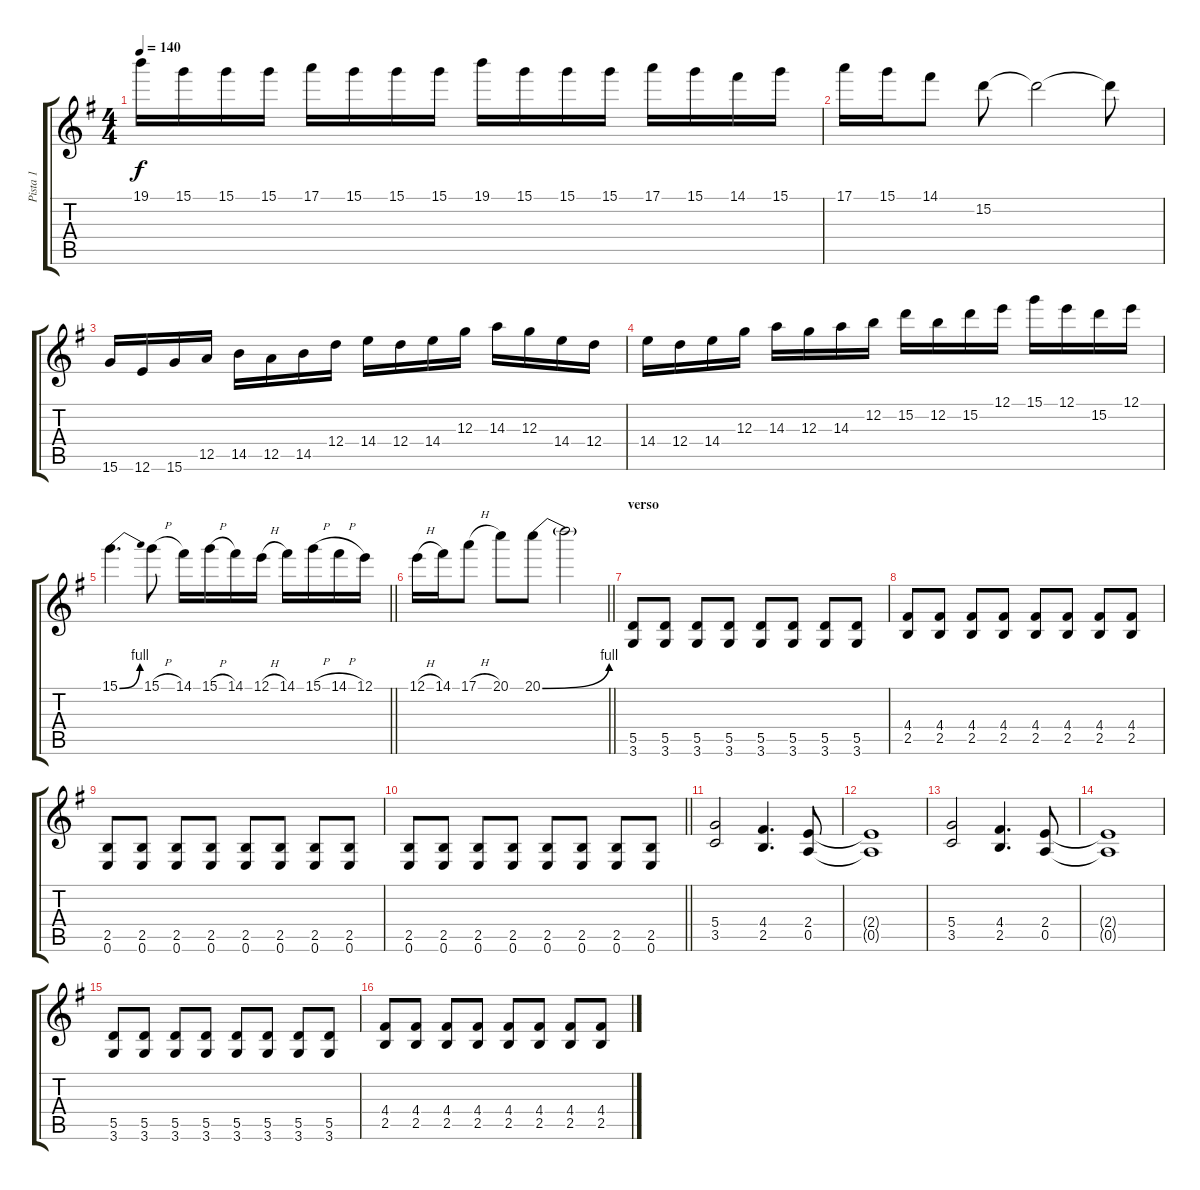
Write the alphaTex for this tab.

\track ("Pista 1" "Pista 1") {instrument distortionguitar}
\staff {score tabs}
\tuning (E4 B3 G3 D3 A2 E2) {hide}
\ts (4 4)
\tempo 140
\clef g2
\ks g
19.1.16{dy f} 15.1.16 15.1.16 15.1.16 17.1.16 15.1.16 15.1.16 15.1.16 19.1.16 15.1.16 15.1.16 15.1.16 17.1.16 15.1.16 14.1.16 15.1.16 |
17.1.16 15.1.16 14.1.8 15.2.8 15.2{t}.2 15.2{t}.8 |
15.6.16 12.6.16 15.6.16 12.5.16 14.5.16 12.5.16 14.5.16 12.4.16 14.4.16 12.4.16 14.4.16 12.3.16 14.3.16 12.3.16 14.4.16 12.4.16 |
14.4.16 12.4.16 14.4.16 12.3.16 14.3.16 12.3.16 14.3.16 12.2.16 15.2.16 12.2.16 15.2.16 12.1.16 15.1.16 12.1.16 15.2.16 12.1.16 |
\barLineRight lightlight
15.1{be (bend 0 0 60 4)}.4{d} 15.1{h}.8 14.1.16 15.1{h}.16 14.1.16 12.1{h}.16 14.1.16 15.1{h}.16 14.1{h}.16 12.1.16 |
\barLineRight lightlight
12.1{h}.16 14.1.16 17.1{h}.8 20.1.8 20.1{be (bend 0 0 60 4)}.8 20.1{t}.2 |
\section ("" "verso")
(5.5 3.6).8 (5.5 3.6).8 (5.5 3.6).8 (5.5 3.6).8 (5.5 3.6).8 (5.5 3.6).8 (5.5 3.6).8 (5.5 3.6).8 |
(4.4 2.5).8 (4.4 2.5).8 (4.4 2.5).8 (4.4 2.5).8 (4.4 2.5).8 (4.4 2.5).8 (4.4 2.5).8 (4.4 2.5).8 |
(2.5 0.6).8 (2.5 0.6).8 (2.5 0.6).8 (2.5 0.6).8 (2.5 0.6).8 (2.5 0.6).8 (2.5 0.6).8 (2.5 0.6).8 |
\barLineRight lightlight
(2.5 0.6).8 (2.5 0.6).8 (2.5 0.6).8 (2.5 0.6).8 (2.5 0.6).8 (2.5 0.6).8 (2.5 0.6).8 (2.5 0.6).8 |
(5.4 3.5).2 (4.4 2.5).4{d} (2.4 0.5).8 |
(2.4{t} 0.5{t}).1 |
(5.4 3.5).2 (4.4 2.5).4{d} (2.4 0.5).8 |
(2.4{t} 0.5{t}).1 |
(5.5 3.6).8 (5.5 3.6).8 (5.5 3.6).8 (5.5 3.6).8 (5.5 3.6).8 (5.5 3.6).8 (5.5 3.6).8 (5.5 3.6).8 |
(4.4 2.5).8 (4.4 2.5).8 (4.4 2.5).8 (4.4 2.5).8 (4.4 2.5).8 (4.4 2.5).8 (4.4 2.5).8 (4.4 2.5).8
